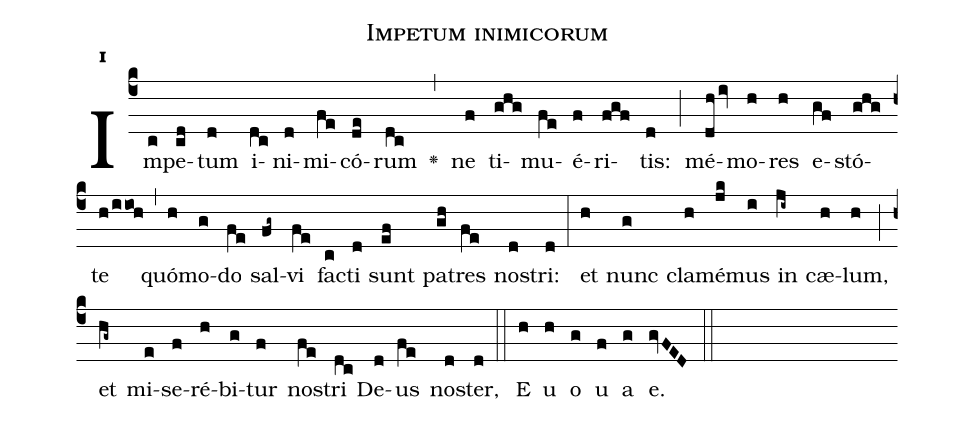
name:Impetum inimicorum;
office-part:Antiphona;
mode:1;
%%
initial-style: 1;
name: Impetum inimicorum;
book: Antiphonae & Responsoria/Tomus IV, p. 8;
occasion: Dominica X per Annum;
office-part: 1V Ant M ad lib;
annotation: 1d2;
centering-scheme: english;
font: OFLSortsMillGoudy;
height: 11;
width: 4.5;
%%
(c4)Im(c)pe(cd)tum(d) i(dc)ni(d)mi(fe)có(de)rum(dc) <v>\greheightstar</v>(,) ne(f) ti(ghg)mu(fe)é(f)ri(fgf)tis:(d) (;) mé(dhiv)mo(h)res(h) e(gf)stó(ghg)te(h/iioh) (,) quó(h)mo(g)do(fe) sal(fg~)vi(fe) fa(c)cti(d) sunt(ef) pa(gh)tres(fe) no(d)stri:(d) (:) et(h) nunc(g) cla(h)mé(jk)mus(i) in(ji~) cæ(h)lum,(h) (;) et(hg~) mi(e)se(f)ré(h)bi(g)tur(f) no(fe)stri(dc) De(d)us(fe) no(d)ster,(d) (::) E(h) u(h) o(g) u(f) a(g) e.(gvFED) (::)
